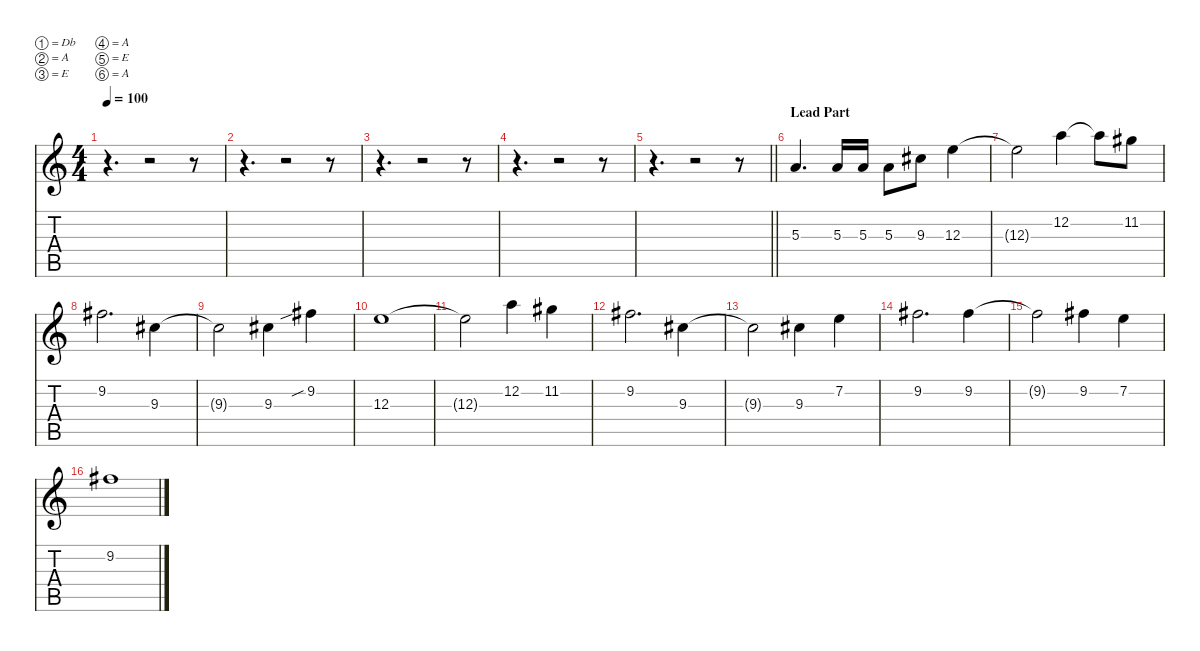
\defaultSystemsLayout 4
\hideDynamics
\bracketExtendMode nobrackets
\singleTrackTrackNamePolicy hidden
\multiTrackTrackNamePolicy hidden
\firstSystemTrackNameMode fullname
\otherSystemsTrackNameOrientation horizontal
\track ("Lead" "dist.guit.") {instrument distortionguitar}
\staff {score tabs}
\tuning (Db4 A3 E3 A2 E2 A1)
\ts (4 4)
\tempo 100
\clef g2
\ks c
r.4{d dy f beam Down} r.2{beam Down} r.8{beam Down} |
r.4{d beam Down} r.2{beam Down} r.8{beam Down} |
r.4{d beam Down} r.2{beam Down} r.8{beam Down} |
r.4{d beam Down} r.2{beam Down} r.8{beam Down} |
\barLineRight lightlight
r.4{d beam Down} r.2{beam Down} r.8{beam Down} |
\section ("" "Lead Part")
5.3.4{d beam Up} 5.3.16{beam Up} 5.3.16{beam Up} 5.3.8{beam Down} 9.3{acc #}.8{beam Down} 12.3.4{beam Down} |
12.3{t}.2{beam Down} 12.2.4{beam Down} 12.2{t}.8{beam Down} 11.2{acc #}.8{beam Down} |
9.2{acc #}.2{d beam Down} 9.3{acc #}.4{beam Down} |
9.3{t acc #}.2{beam Down} 9.3{acc #}.4{beam Down} 9.2{sib acc #}.4{beam Down} |
12.3.1{beam Down} |
12.3{t}.2{beam Down} 12.2.4{beam Down} 11.2{acc #}.4{beam Down} |
9.2{acc #}.2{d beam Down} 9.3{acc #}.4{beam Down} |
9.3{t acc #}.2{beam Down} 9.3{acc #}.4{beam Down} 7.2.4{beam Down} |
9.2{acc #}.2{d beam Down} 9.2{acc #}.4{beam Down} |
9.2{t acc #}.2{beam Down} 9.2{acc #}.4{beam Down} 7.2.4{beam Down} |
9.2{acc #}.1{beam Down}
